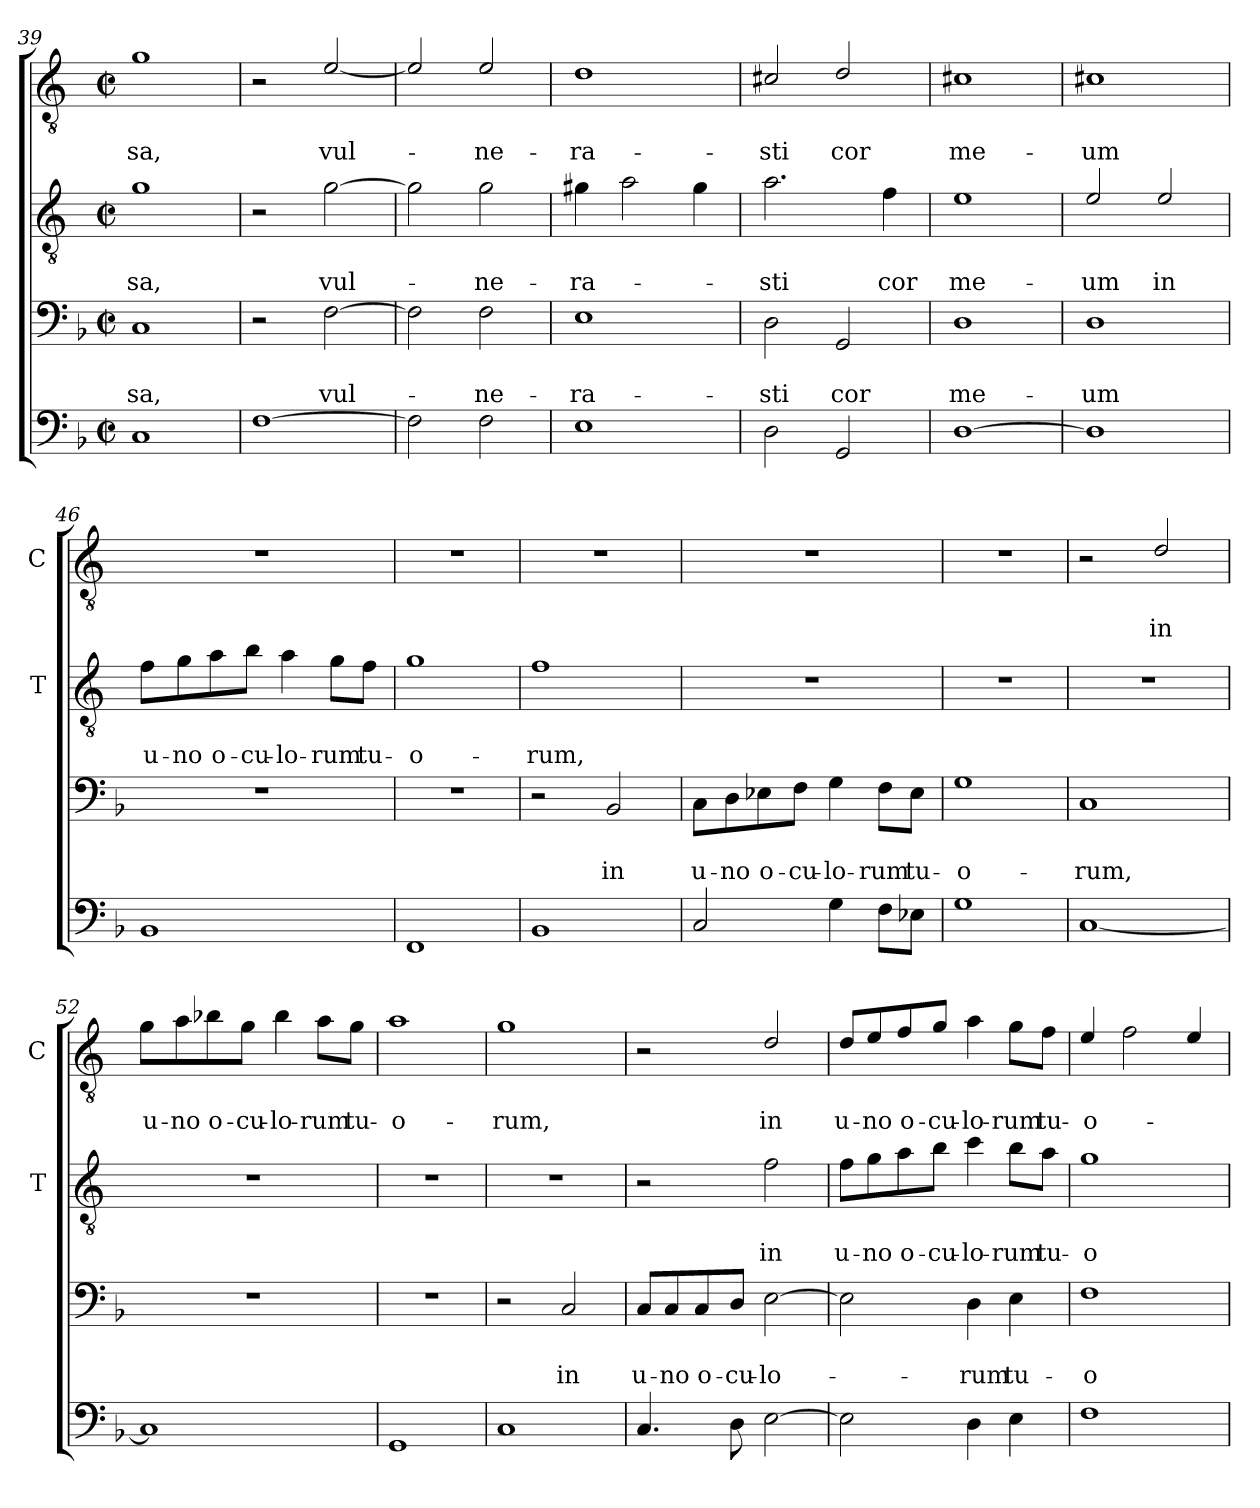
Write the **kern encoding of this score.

**kern	**kern	**text	**text	**kern	**text	**text	**kern	**text	**text
*part4	*part3	*part3	*part3	*part2	*part2	*part2	*part1	*part1	*part1
*staff4	*staff3	*staff3	*staff3	*staff2	*staff2	*staff2	*staff1	*staff1	*staff1
*	*	*	*	*I'T	*	*	*I'C	*	*
*clefF4	*clefF4	*	*	*clefGv2	*	*	*clefGv2	*	*
*	*	*	*	*ITrd4c7	*	*	*ITrd4c7	*	*
*k[b-]	*k[b-]	*	*	*k[b-]	*	*	*k[b-]	*	*
*F:	*F:	*	*	*F:	*	*	*F:	*	*
*M2/2	*M2/2	*	*	*M2/2	*	*	*M2/2	*	*
*met(c|)	*met(c|)	*	*	*met(c|)	*	*	*met(c|)	*	*
=39	=39	=39	=39	=39	=39	=39	=39	=39	=39
!	!	!	!LO:LY:b	!	!	!LO:LY:b	!	!	!LO:LY:b
1C	1C	.	-sa,	1c	.	-sa,	1c	.	-sa,
=40	=40	=40	=40	=40	=40	=40	=40	=40	=40
[1F	2r	.	.	2r	.	.	2r	.	.
!	!	!	!LO:LY:b	!	!	!LO:LY:b	!	!	!LO:LY:b
.	[2F\	.	vul-	[2c\	.	vul-	[2A/	.	vul-
=41	=41	=41	=41	=41	=41	=41	=41	=41	=41
2F\]	2F\]	.	.	2c\]	.	.	2A/]	.	.
!	!	!	!LO:LY:b	!	!	!LO:LY:b	!	!	!LO:LY:b
2F\	2F\	.	-ne-	2c\	.	-ne-	2A/	.	-ne-
=42	=42	=42	=42	=42	=42	=42	=42	=42	=42
*^	*	*	*	*	*	*	*	*	*
!	!	!	!	!LO:LY:b	!	!	!LO:LY:b	!	!	!LO:LY:b
1E	4ryy	1E	.	-ra-	4c#X\	.	-ra-	1G	.	-ra-
.	2ryy	.	.	.	2d\	.	.	.	.	.
.	4ryy	.	.	.	4c#\	.	.	.	.	.
!!LO:LB:g=z
=43	=43	=43	=43	=43	=43	=43	=43	=43	=43	=43
!	!	!	!	!LO:LY:b	!	!	!LO:LY:b	!	!	!LO:LY:b
*v	*v	*	*	*	*	*	*	*	*	*
2D\	2D\	.	-sti	2.d\	.	-sti	2F#X/	.	-sti
!	!	!	!LO:LY:b	!	!	!	!	!	!LO:LY:b
2GG/	2GG/	.	cor	.	.	.	2G/	.	cor
!	!	!	!	!	!	!LO:LY:b	!	!	!
.	.	.	.	4B-\	.	cor	.	.	.
=44	=44	=44	=44	=44	=44	=44	=44	=44	=44
!	!	!	!LO:LY:b	!	!	!LO:LY:b	!	!	!LO:LY:b
[1D	1D	.	me-	1A	.	me-	1F#X	.	me-
=45	=45	=45	=45	=45	=45	=45	=45	=45	=45
!	!	!	!LO:LY:b	!	!	!LO:LY:b	!	!	!LO:LY:b
1D]	1D	.	-um	2A/	.	-um	1F#X	.	-um
!	!	!	!	!	!	!LO:LY:b	!	!	!
.	.	.	.	2A/	.	in	.	.	.
=46	=46	=46	=46	=46	=46	=46	=46	=46	=46
!	!	!	!	!	!	!LO:LY:b	!	!	!
1BB-	1r	.	.	8B-\L	.	u-	1r	.	.
!	!	!	!	!	!	!LO:LY:b	!	!	!
.	.	.	.	8c\	.	-no	.	.	.
!	!	!	!	!	!	!LO:LY:b	!	!	!
.	.	.	.	8d\	.	o-	.	.	.
!	!	!	!	!	!	!LO:LY:b	!	!	!
.	.	.	.	8e\J	.	-cu-	.	.	.
!	!	!	!	!	!	!LO:LY:b	!	!	!
.	.	.	.	4d\	.	-lo-	.	.	.
!	!	!	!	!	!	!LO:LY:b	!	!	!
.	.	.	.	8c\L	.	-rum	.	.	.
!	!	!	!	!	!	!LO:LY:b	!	!	!
.	.	.	.	8B-\J	.	tu-	.	.	.
=47	=47	=47	=47	=47	=47	=47	=47	=47	=47
!	!	!	!	!	!	!LO:LY:b	!	!	!
1FF	1r	.	.	1c	.	-o-	1r	.	.
=48	=48	=48	=48	=48	=48	=48	=48	=48	=48
!	!	!	!	!	!	!LO:LY:b	!	!	!
1BB-	2r	.	.	1B-	.	-rum,	1r	.	.
!	!	!	!LO:LY:b	!	!	!	!	!	!
.	2BB-/	.	in	.	.	.	.	.	.
!!LO:PB:g=z
=49	=49	=49	=49	=49	=49	=49	=49	=49	=49
!	!	!	!LO:LY:b	!	!	!	!	!	!
2C/	8C\L	.	u-	1r	.	.	1r	.	.
!	!	!	!LO:LY:b	!	!	!	!	!	!
.	8D\	.	-no	.	.	.	.	.	.
!	!	!	!LO:LY:b	!	!	!	!	!	!
.	8E-X\	.	o-	.	.	.	.	.	.
!	!	!	!LO:LY:b	!	!	!	!	!	!
.	8F\J	.	-cu-	.	.	.	.	.	.
!	!	!	!LO:LY:b	!	!	!	!	!	!
4G\	4G\	.	-lo-	.	.	.	.	.	.
!	!	!	!LO:LY:b	!	!	!	!	!	!
8F\L	8F\L	.	-rum	.	.	.	.	.	.
!	!	!	!LO:LY:b	!	!	!	!	!	!
8E-X\J	8E-\J	.	tu-	.	.	.	.	.	.
=50	=50	=50	=50	=50	=50	=50	=50	=50	=50
!	!	!	!LO:LY:b	!	!	!	!	!	!
1G	1G	.	-o-	1r	.	.	1r	.	.
=51	=51	=51	=51	=51	=51	=51	=51	=51	=51
!	!	!	!LO:LY:b	!	!	!	!	!	!
[1C	1C	.	-rum,	1r	.	.	2r	.	.
!	!	!	!	!	!	!	!	!	!LO:LY:b
.	.	.	.	.	.	.	2G/	.	in
=52	=52	=52	=52	=52	=52	=52	=52	=52	=52
!	!	!	!	!	!	!	!	!	!LO:LY:b
1C]	1r	.	.	1r	.	.	8c\L	.	u-
!	!	!	!	!	!	!	!	!	!LO:LY:b
.	.	.	.	.	.	.	8d\	.	-no
!	!	!	!	!	!	!	!	!	!LO:LY:b
.	.	.	.	.	.	.	8e-X\	.	o-
!	!	!	!	!	!	!	!	!	!LO:LY:b
.	.	.	.	.	.	.	8c\J	.	-cu-
!	!	!	!	!	!	!	!	!	!LO:LY:b
.	.	.	.	.	.	.	4e-\	.	-lo-
!	!	!	!	!	!	!	!	!	!LO:LY:b
.	.	.	.	.	.	.	8d\L	.	-rum
!	!	!	!	!	!	!	!	!	!LO:LY:b
.	.	.	.	.	.	.	8c\J	.	tu-
=53	=53	=53	=53	=53	=53	=53	=53	=53	=53
!	!	!	!	!	!	!	!	!	!LO:LY:b
1GG	1r	.	.	1r	.	.	1d	.	-o-
=54	=54	=54	=54	=54	=54	=54	=54	=54	=54
!	!	!	!	!	!	!	!	!	!LO:LY:b
1C	2r	.	.	1r	.	.	1c	.	-rum,
!	!	!	!LO:LY:b	!	!	!	!	!	!
.	2C/	.	in	.	.	.	.	.	.
=55	=55	=55	=55	=55	=55	=55	=55	=55	=55
!	!	!	!LO:LY:b	!	!	!	!	!	!
4.C/	8C/L	.	u-	2r	.	.	2r	.	.
!	!	!	!LO:LY:b	!	!	!	!	!	!
.	8C/	.	-no	.	.	.	.	.	.
!	!	!	!LO:LY:b	!	!	!	!	!	!
.	8C/	.	o-	.	.	.	.	.	.
!	!	!	!LO:LY:b	!	!	!	!	!	!
8D\	8D/J	.	-cu-	.	.	.	.	.	.
!	!	!	!LO:LY:b	!	!	!LO:LY:b	!	!	!LO:LY:b
[2E\	[2E\	.	-lo-	2B-\	.	in	2G/	.	in
!!LO:LB:g=z
=56	=56	=56	=56	=56	=56	=56	=56	=56	=56
!	!	!	!	!	!	!LO:LY:b	!	!	!LO:LY:b
2E\]	2E\]	.	.	8B-\L	.	u-	8G/L	.	u-
!	!	!	!	!	!	!LO:LY:b	!	!	!LO:LY:b
.	.	.	.	8c\	.	-no	8A/	.	-no
!	!	!	!	!	!	!LO:LY:b	!	!	!LO:LY:b
.	.	.	.	8d\	.	o-	8B-/	.	o-
!	!	!	!	!	!	!LO:LY:b	!	!	!LO:LY:b
.	.	.	.	8e\J	.	-cu-	8c/J	.	-cu-
!	!	!	!LO:LY:b	!	!	!LO:LY:b	!	!	!LO:LY:b
4D\	4D\	.	-rum	4f\	.	-lo-	4d\	.	-lo-
!	!	!	!LO:LY:b	!	!	!LO:LY:b	!	!	!LO:LY:b
4E\	4E\	.	tu-	8e\L	.	-rum	8c\L	.	-rum
!	!	!	!	!	!	!LO:LY:b	!	!	!LO:LY:b
.	.	.	.	8d\J	.	tu-	8B-\J	.	tu-
=57	=57	=57	=57	=57	=57	=57	=57	=57	=57
!	!	!	!LO:LY:b	!	!	!LO:LY:b	!	!	!LO:LY:b
1F	1F	.	-o-	1c	.	-o-	4A/	.	-o-
.	.	.	.	.	.	.	2B-\	.	.
.	.	.	.	.	.	.	4A/	.	.
=	=	=	=	=	=	=	=	=	=
*-	*-	*-	*-	*-	*-	*-	*-	*-	*-
